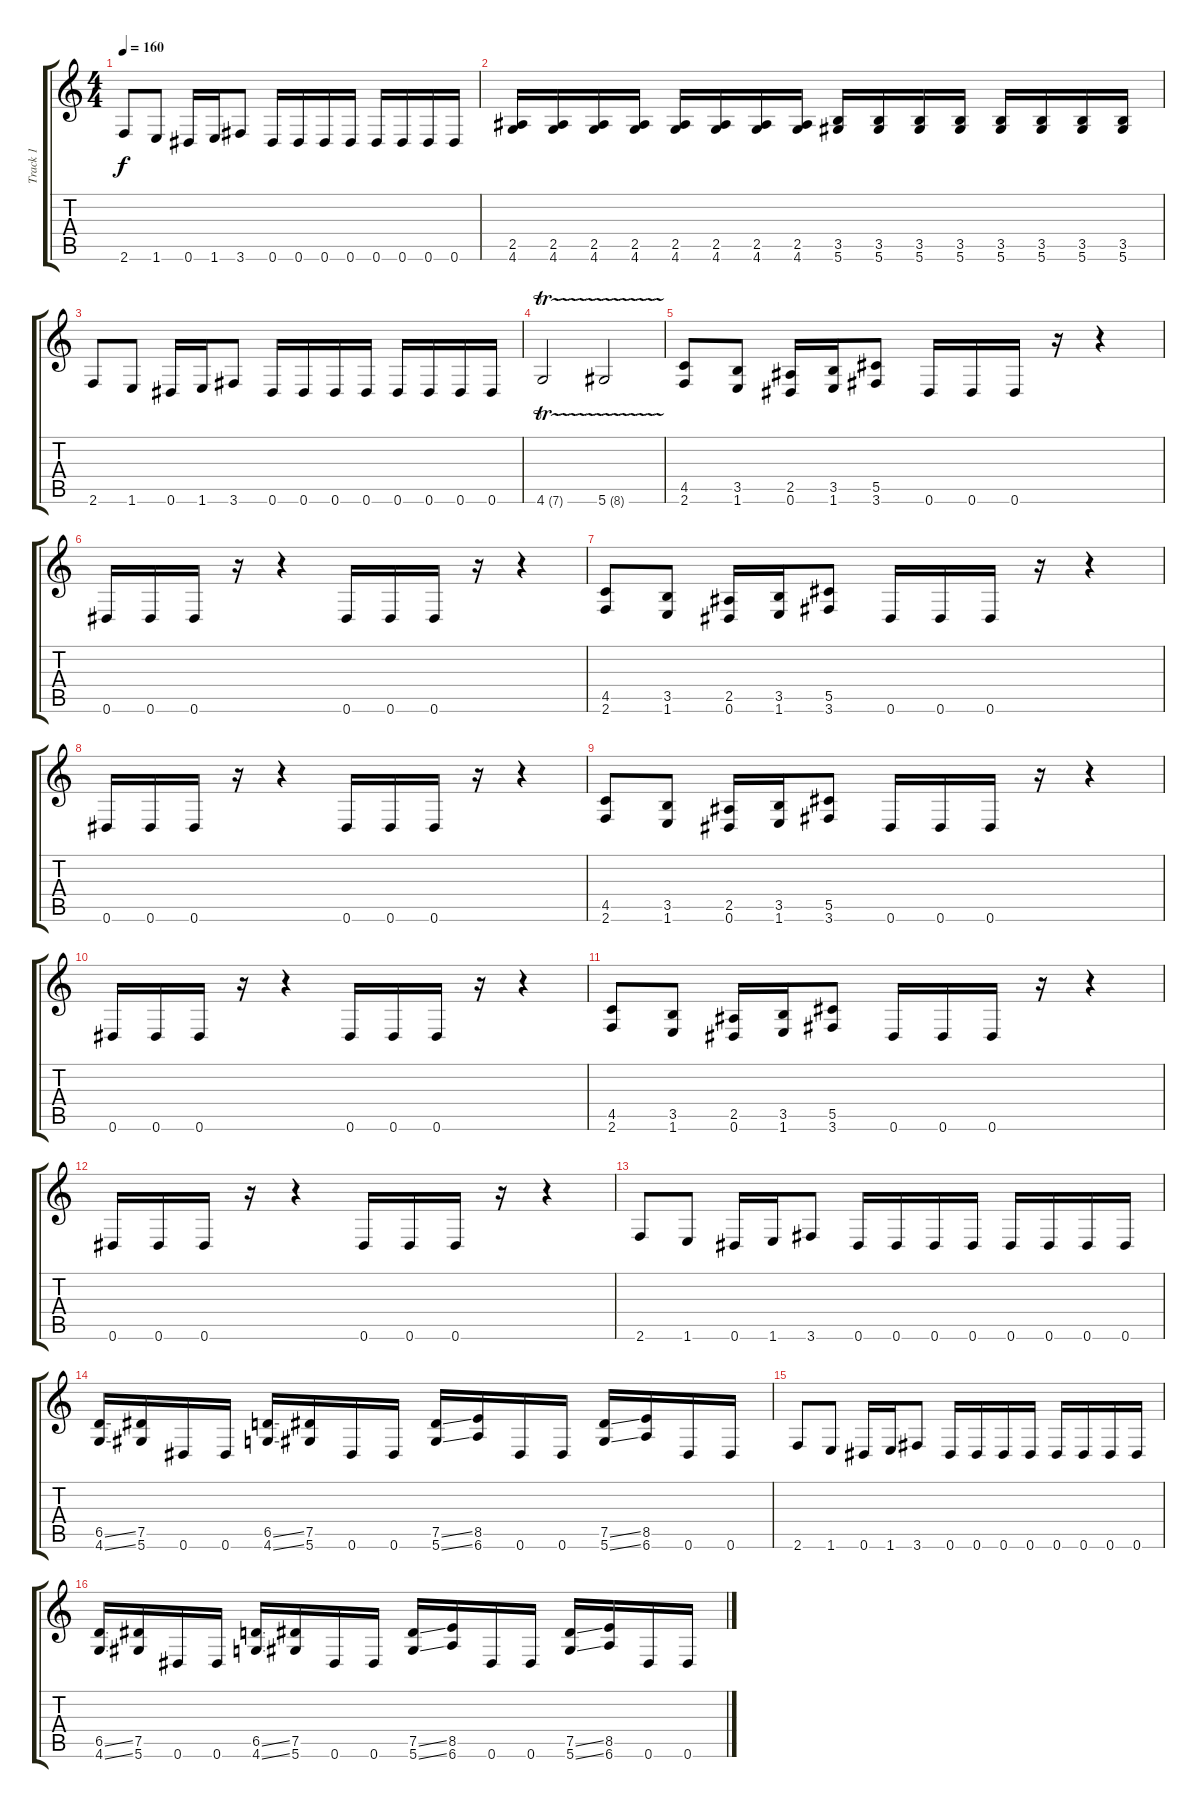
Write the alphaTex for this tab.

\track ("Track 1" "Track 1") {instrument distortionguitar}
\staff {score tabs}
\tuning (Eb4 Bb3 Gb3 Db3 Ab2 Eb2) {hide}
\ts (4 4)
\tempo 160
\clef g2
\ks c
2.6.8{dy f} 1.6.8 0.6.16 1.6.16 3.6.8 0.6.16 0.6.16 0.6.16 0.6.16 0.6.16 0.6.16 0.6.16 0.6.16 |
(2.5 4.6).16 (2.5 4.6).16 (2.5 4.6).16 (2.5 4.6).16 (2.5 4.6).16 (2.5 4.6).16 (2.5 4.6).16 (2.5 4.6).16 (3.5 5.6).16 (3.5 5.6).16 (3.5 5.6).16 (3.5 5.6).16 (3.5 5.6).16 (3.5 5.6).16 (3.5 5.6).16 (3.5 5.6).16 |
2.6.8 1.6.8 0.6.16 1.6.16 3.6.8 0.6.16 0.6.16 0.6.16 0.6.16 0.6.16 0.6.16 0.6.16 0.6.16 |
4.6{tr (7 32)}.2 5.6{tr (8 32)}.2 |
(4.5 2.6).8 (3.5 1.6).8 (2.5 0.6).16 (3.5 1.6).16 (5.5 3.6).8 0.6.16 0.6.16 0.6.16 r.16 r.4 |
0.6.16 0.6.16 0.6.16 r.16 r.4 0.6.16 0.6.16 0.6.16 r.16 r.4 |
(4.5 2.6).8 (3.5 1.6).8 (2.5 0.6).16 (3.5 1.6).16 (5.5 3.6).8 0.6.16 0.6.16 0.6.16 r.16 r.4 |
0.6.16 0.6.16 0.6.16 r.16 r.4 0.6.16 0.6.16 0.6.16 r.16 r.4 |
(4.5 2.6).8 (3.5 1.6).8 (2.5 0.6).16 (3.5 1.6).16 (5.5 3.6).8 0.6.16 0.6.16 0.6.16 r.16 r.4 |
0.6.16 0.6.16 0.6.16 r.16 r.4 0.6.16 0.6.16 0.6.16 r.16 r.4 |
(4.5 2.6).8 (3.5 1.6).8 (2.5 0.6).16 (3.5 1.6).16 (5.5 3.6).8 0.6.16 0.6.16 0.6.16 r.16 r.4 |
0.6.16 0.6.16 0.6.16 r.16 r.4 0.6.16 0.6.16 0.6.16 r.16 r.4 |
2.6.8 1.6.8 0.6.16 1.6.16 3.6.8 0.6.16 0.6.16 0.6.16 0.6.16 0.6.16 0.6.16 0.6.16 0.6.16 |
(6.5{ss} 4.6{ss}).16 (7.5 5.6).16 0.6.16 0.6.16 (6.5{ss} 4.6{ss}).16 (7.5 5.6).16 0.6.16 0.6.16 (7.5{ss} 5.6{ss}).16 (8.5 6.6).16 0.6.16 0.6.16 (7.5{ss} 5.6{ss}).16 (8.5 6.6).16 0.6.16 0.6.16 |
2.6.8 1.6.8 0.6.16 1.6.16 3.6.8 0.6.16 0.6.16 0.6.16 0.6.16 0.6.16 0.6.16 0.6.16 0.6.16 |
(6.5{ss} 4.6{ss}).16 (7.5 5.6).16 0.6.16 0.6.16 (6.5{ss} 4.6{ss}).16 (7.5 5.6).16 0.6.16 0.6.16 (7.5{ss} 5.6{ss}).16 (8.5 6.6).16 0.6.16 0.6.16 (7.5{ss} 5.6{ss}).16 (8.5 6.6).16 0.6.16 0.6.16
